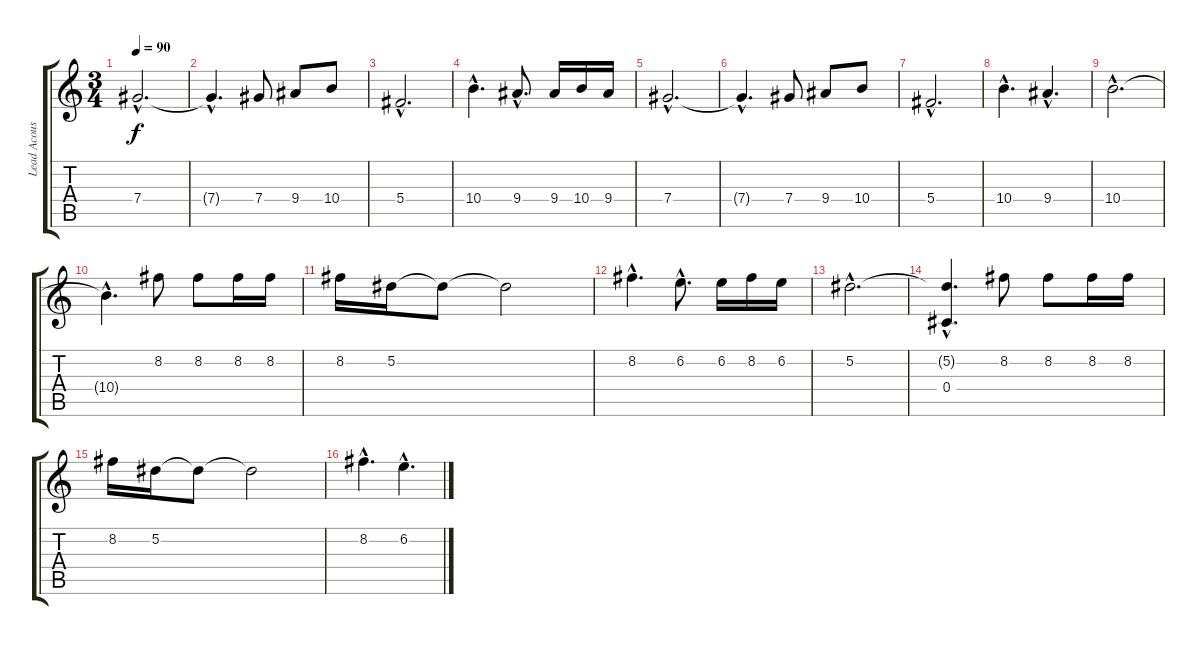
\track ("Lead Acoustic Guitar" "Lead Acous") {instrument acousticguitarsteel}
\staff {score tabs}
\tuning (Eb4 Bb3 Gb3 Db3 Ab2 Eb2) {hide}
\ts (3 4)
\tempo 90
\clef g2
\ks c
7.4{hac}.2{d dy f} |
7.4{hac t}.4{d} 7.4.8 9.4.8 10.4.8 |
5.4{hac}.2{d} |
10.4{hac}.4{d} 9.4{hac}.8{d} 9.4.16 10.4.16 9.4.16 |
7.4{hac}.2{d} |
7.4{hac t}.4{d} 7.4.8 9.4.8 10.4.8 |
5.4{hac}.2{d} |
10.4{hac}.4{d} 9.4{hac}.4{d} |
10.4{hac}.2{d} |
10.4{hac t}.4{d} 8.2.8 8.2.8 8.2.16 8.2.16 |
8.2.16 5.2.16 5.2{t}.8 5.2{t}.2 |
8.2{hac}.4{d} 6.2{hac}.8{d} 6.2.16 8.2.16 6.2.16 |
5.2{hac}.2{d} |
(5.2{hac t} 0.4{hac}).4{d} 8.2.8 8.2.8 8.2.16 8.2.16 |
8.2.16 5.2.16 5.2{t}.8 5.2{t}.2 |
8.2{hac}.4{d} 6.2{hac}.4{d}
